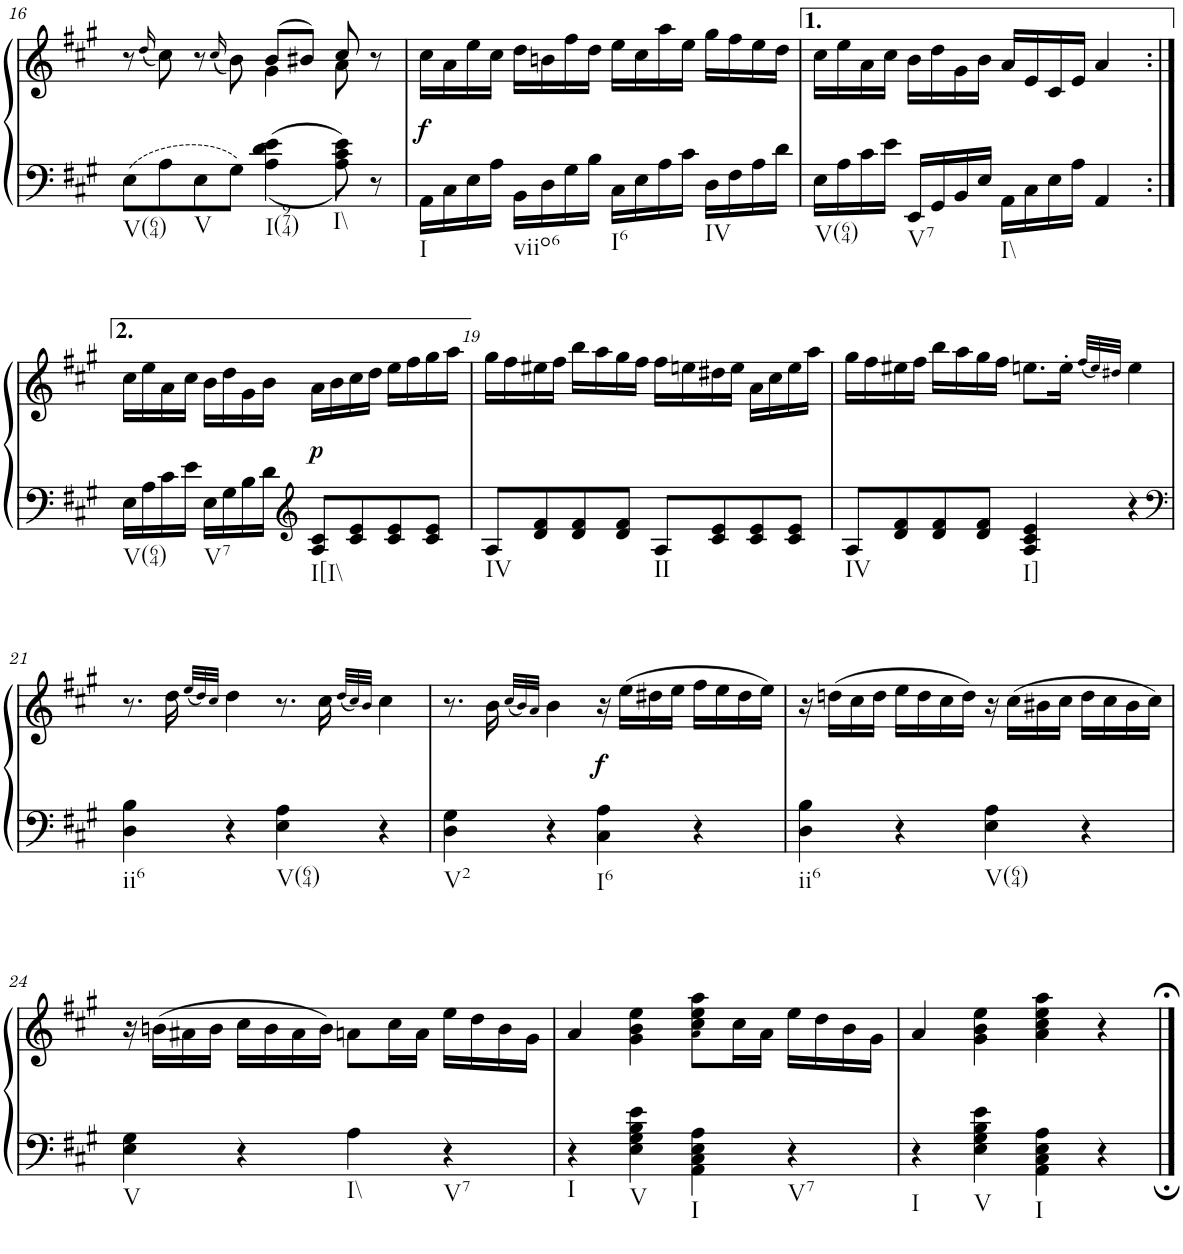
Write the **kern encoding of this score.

**kern	**kern	**dynam
*part1	*part1	*part1
*staff2	*staff1	*staff1/2
*I"Piano	*	*
*I'Pno.	*	*
!!LO:PB:g=z
*clefF4	*clefG2	*
*k[f#c#g#]	*k[f#c#g#]	*
*M4/4	*M4/4	*
*met(c)	*met(c)	*
=16	=16	=16
*	*^	*
!LO:TX:b:t=V(64)	!	!	!
8E\L	8r	2ryy	.
.	(16qdd/	.	.
8A\	8cc#\)	.	.
!LO:TX:b:t=V	!	!	!
8E\	8r	.	.
.	(16qcc#/	.	.
8G#\J	8b\)	.	.
!LO:TX:b:t=I(974)	!	!	!
4A\ 4d\ 4e\	(8b/L	4g#\	.
.	8b#X/J)	.	.
!LO:TX:b:t=I\\	!	!	!
8A\ 8c#\ 8e\	8cc#/	8a\	.
8r	8r	8ryy	.
=17	=17	=17	=17
!LO:TX:b:t=I	!	!	!
!	!	!	!LO:DY:b
*	*v	*v	*
16AA\LL	16cc#\LL	f
16C#\	16a\	.
16E\	16ee\	.
16A\JJ	16cc#\JJ	.
!LO:TX:b:t=viio6	!	!
16BB\LL	16dd\LL	.
16D\	16bn\	.
16G#\	16ff#\	.
16B\JJ	16dd\JJ	.
!LO:TX:b:t=I6	!	!
16C#\LL	16ee\LL	.
16E\	16cc#\	.
16A\	16aa\	.
16c#\JJ	16ee\JJ	.
!LO:TX:b:t=IV	!	!
16D\LL	16gg#\LL	.
16F#\	16ff#\	.
16A\	16ee\	.
16d\JJ	16dd\JJ	.
=18	=18	=18
!LO:TX:b:t=V(64)	!	!
16E\LL	16cc#\LL	.
16A\	16ee\	.
16c#\	16a\	.
16e\JJ	16cc#\JJ	.
!LO:TX:b:t=V7	!	!
16EE/LL	16b\LL	.
16GG#/	16dd\	.
16BB/	16g#\	.
16E/JJ	16b\JJ	.
!LO:TX:b:t=I\\	!	!
16AA\LL	16a/LL	.
16C#\	16e/	.
16E\	16c#/	.
16A\JJ	16e/JJ	.
4AA/	4a/	.
!!LO:LB:g=z
=18X3:|!	=18X3:|!	=18X3:|!
!LO:TX:b:t=V(64)	!	!
16E\LL	16cc#\LL	.
16A\	16ee\	.
16c#\	16a\	.
16e\JJ	16cc#\JJ	.
!LO:TX:b:t=V7	!	!
16E\LL	16b\LL	.
16G#\	16dd\	.
16B\	16g#\	.
16d\JJ	16b\JJ	.
*clefG2	*	*
!LO:TX:b:t=I[I\\	!	!
!	!	!LO:DY:b
8A/ 8c#/L	16a\LL	p
.	16b\	.
8c#/ 8e/	16cc#\	.
.	16dd\JJ	.
8c#/ 8e/	16ee\LL	.
.	16ff#\	.
8c#/ 8e/J	16gg#\	.
.	16aa\JJ	.
=19	=19	=19
!LO:TX:b:t=IV	!	!
8A/L	16gg#\LL	.
.	16ff#\	.
8d/ 8f#/	16ee#X\	.
.	16ff#\JJ	.
8d/ 8f#/	16bb\LL	.
.	16aa\	.
8d/ 8f#/J	16gg#\	.
.	16ff#\JJ	.
!LO:TX:b:t=II	!	!
8A/L	16ff#\LL	.
.	16een\	.
8c#/ 8e/	16dd#X\	.
.	16ee\JJ	.
8c#/ 8e/	16a\LL	.
.	16cc#\	.
8c#/ 8e/J	16ee\	.
.	16aa\JJ	.
=20	=20	=20
!LO:TX:b:t=IV	!	!
8A/L	16gg#\LL	.
.	16ff#\	.
8d/ 8f#/	16ee#X\	.
.	16ff#\JJ	.
8d/ 8f#/	16bb\LL	.
.	16aa\	.
8d/ 8f#/J	16gg#\	.
.	16ff#\JJ	.
!LO:TX:b:t=I]	!	!
4A/ 4c#/ 4e/	8.een\L	.
.	16ee'\Jk	.
.	(32qff#/LLL	.
.	32qee/)	.
.	32qdd#X/JJJ	.
4r	4ee\	.
!!LO:LB:g=z
=21	=21	=21
*clefF4	*	*
!LO:TX:b:t=ii6	!	!
4D\ 4B\	8.r	.
.	16dd\	.
.	(32qee/LLL	.
.	32qdd/)	.
.	32qcc#/JJJ	.
4r	4dd\	.
!LO:TX:b:t=V(64)	!	!
4E\ 4A\	8.r	.
.	16cc#\	.
.	(32qdd/LLL	.
.	32qcc#/)	.
.	32qb/JJJ	.
4r	4cc#\	.
=22	=22	=22
!LO:TX:b:t=V2	!	!
4D\ 4G#\	8.r	.
.	16b\	.
.	(32qcc#/LLL	.
.	32qb/)	.
.	32qa/JJJ	.
4r	4b\	.
!LO:TX:b:t=I6	!	!
!	!	!LO:DY:b
4C#\ 4A\	16r	f
.	(16ee\LL	.
.	16dd#X\	.
.	16ee\JJ	.
4r	16ff#\LL	.
.	16ee\	.
.	16dd#\	.
.	16ee\JJ)	.
=23	=23	=23
!LO:TX:b:t=ii6	!	!
4D\ 4B\	16r	.
.	(16ddn\LL	.
.	16cc#\	.
.	16dd\JJ	.
4r	16ee\LL	.
.	16dd\	.
.	16cc#\	.
.	16dd\JJ)	.
!LO:TX:b:t=V(64)	!	!
4E\ 4A\	16r	.
.	(16cc#\LL	.
.	16b#X\	.
.	16cc#\JJ	.
4r	16dd\LL	.
.	16cc#\	.
.	16b#\	.
.	16cc#\JJ)	.
!!LO:LB:g=z
=24	=24	=24
!LO:TX:b:t=V	!	!
4E\ 4G#\	16r	.
.	(16bn\LL	.
.	16a#X\	.
.	16b\JJ	.
4r	16cc#\LL	.
.	16b\	.
.	16a#\	.
.	16b\JJ)	.
!LO:TX:b:t=I\\	!	!
4A\	8an\L	.
.	16cc#\L	.
.	16a\JJ	.
!LO:TX:b:t=V7	!	!
4r	16ee\LL	.
.	16dd\	.
.	16b\	.
.	16g#\JJ	.
=25	=25	=25
!LO:TX:b:t=I	!	!
4r	4a/	.
!LO:TX:b:t=V	!	!
4E\ 4G#\ 4B\ 4e\	4g#\ 4b\ 4ee\	.
!LO:TX:b:t=I	!	!
4AA\ 4C#\ 4E\ 4A\	8a!\ 8cc#\ 8ee\ 8aa\L	.
.	16cc#\L	.
.	16a\JJ	.
!LO:TX:b:t=V7	!	!
4r	16ee\LL	.
.	16dd\	.
.	16b\	.
.	16g#\JJ	.
=26	=26	=26
!LO:TX:b:t=I	!	!
4r	4a/	.
!LO:TX:b:t=V	!	!
4E\ 4G#\ 4B\ 4e\	4g#\ 4b\ 4ee\	.
!LO:TX:b:t=I	!	!
4AA\ 4C#\ 4E\ 4A\	4a\ 4cc#\ 4ee\ 4aa\	.
4r	4r	.
==	==	==
*-	*-	*-
